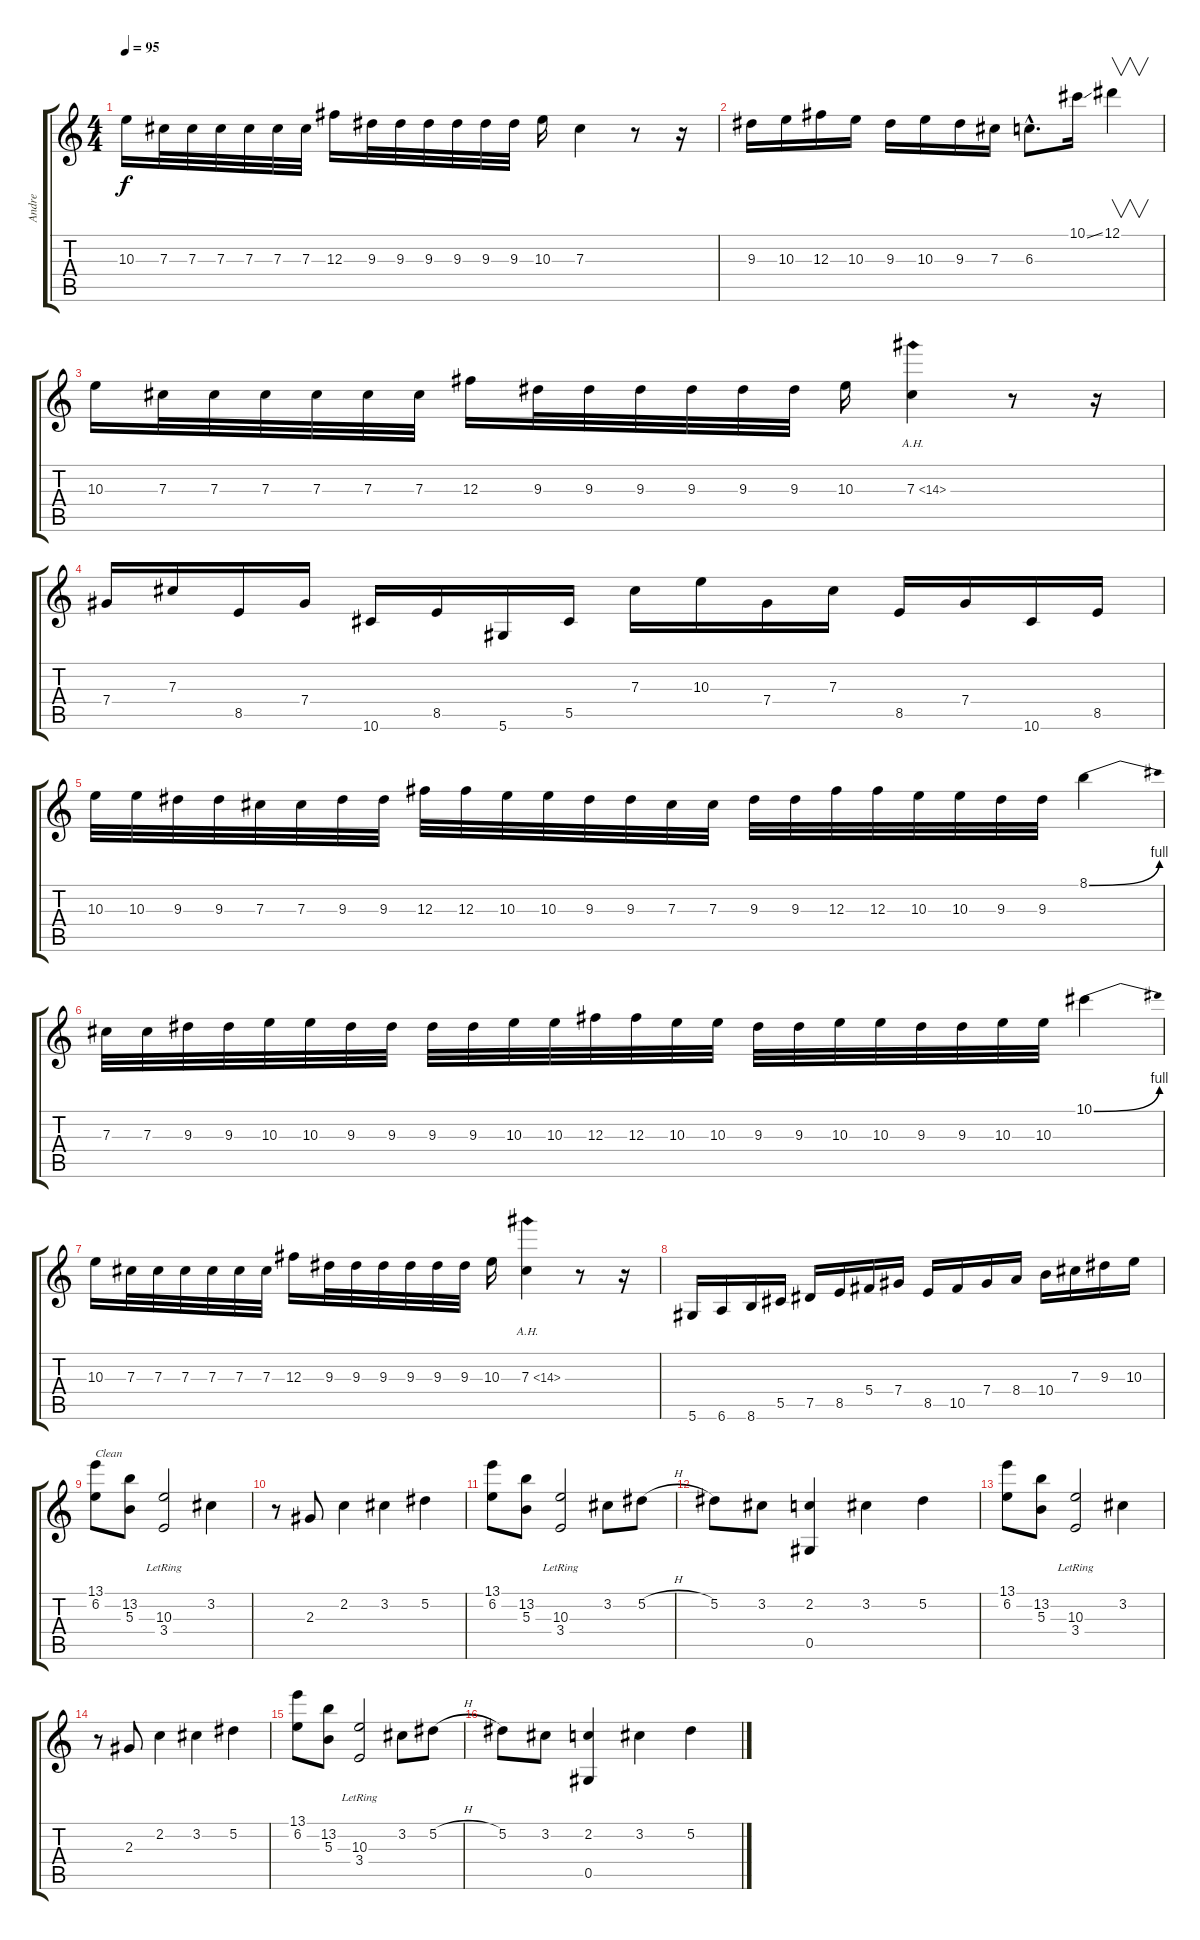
\track ("Andre" "Andre") {instrument distortionguitar}
\staff {score tabs}
\tuning (Eb4 Bb3 Gb3 Db3 Ab2 Eb2) {hide}
\ts (4 4)
\tempo 95
\clef g2
\ks c
10.3.16{dy f} 7.3.32 7.3.32 7.3.32 7.3.32 7.3.32 7.3.32 12.3.16 9.3.32 9.3.32 9.3.32 9.3.32 9.3.32 9.3.32 10.3.16 7.3.4 r.8 r.16 |
9.3.16 10.3.16 12.3.16 10.3.16 9.3.16 10.3.16 9.3.16 7.3.16 6.3{hac}.8{d} 10.1{ss}.16 12.1.4{v} |
10.3.16 7.3.32 7.3.32 7.3.32 7.3.32 7.3.32 7.3.32 12.3.16 9.3.32 9.3.32 9.3.32 9.3.32 9.3.32 9.3.32 10.3.16 7.3{ah 7}.4 r.8 r.16 |
7.4.16 7.3.16 8.5.16 7.4.16 10.6.16 8.5.16 5.6.16 5.5.16 7.3.16 10.3.16 7.4.16 7.3.16 8.5.16 7.4.16 10.6.16 8.5.16 |
10.3.32 10.3.32 9.3.32 9.3.32 7.3.32 7.3.32 9.3.32 9.3.32 12.3.32 12.3.32 10.3.32 10.3.32 9.3.32 9.3.32 7.3.32 7.3.32 9.3.32 9.3.32 12.3.32 12.3.32 10.3.32 10.3.32 9.3.32 9.3.32 8.1{be (bend 0 0 60 4)}.4 |
7.3.32 7.3.32 9.3.32 9.3.32 10.3.32 10.3.32 9.3.32 9.3.32 9.3.32 9.3.32 10.3.32 10.3.32 12.3.32 12.3.32 10.3.32 10.3.32 9.3.32 9.3.32 10.3.32 10.3.32 9.3.32 9.3.32 10.3.32 10.3.32 10.1{be (bend 0 0 60 4)}.4 |
10.3.16 7.3.32 7.3.32 7.3.32 7.3.32 7.3.32 7.3.32 12.3.16 9.3.32 9.3.32 9.3.32 9.3.32 9.3.32 9.3.32 10.3.16 7.3{ah 7}.4 r.8 r.16 |
5.6.16 6.6.16 8.6.16 5.5.16 7.5.16 8.5.16 5.4.16 7.4.16 8.5.16 10.5.16 7.4.16 8.4.16 10.4.16 7.3.16 9.3.16 10.3.16 |
(13.1 6.2).8{txt "Clean" instrument acousticguitarnylon} (13.2 5.3).8 (10.3{lr} 3.4{lr}).2 3.2.4 |
r.8 2.3.8 2.2.4 3.2.4 5.2.4 |
(13.1 6.2).8 (13.2 5.3).8 (10.3{lr} 3.4{lr}).2 3.2.8 5.2{h}.8 |
5.2.8 3.2.8 (2.2 0.5).4 3.2.4 5.2.4 |
(13.1 6.2).8 (13.2 5.3).8 (10.3{lr} 3.4{lr}).2 3.2.4 |
r.8 2.3.8 2.2.4 3.2.4 5.2.4 |
(13.1 6.2).8 (13.2 5.3).8 (10.3{lr} 3.4{lr}).2 3.2.8 5.2{h}.8 |
5.2.8 3.2.8 (2.2 0.5).4 3.2.4 5.2.4
